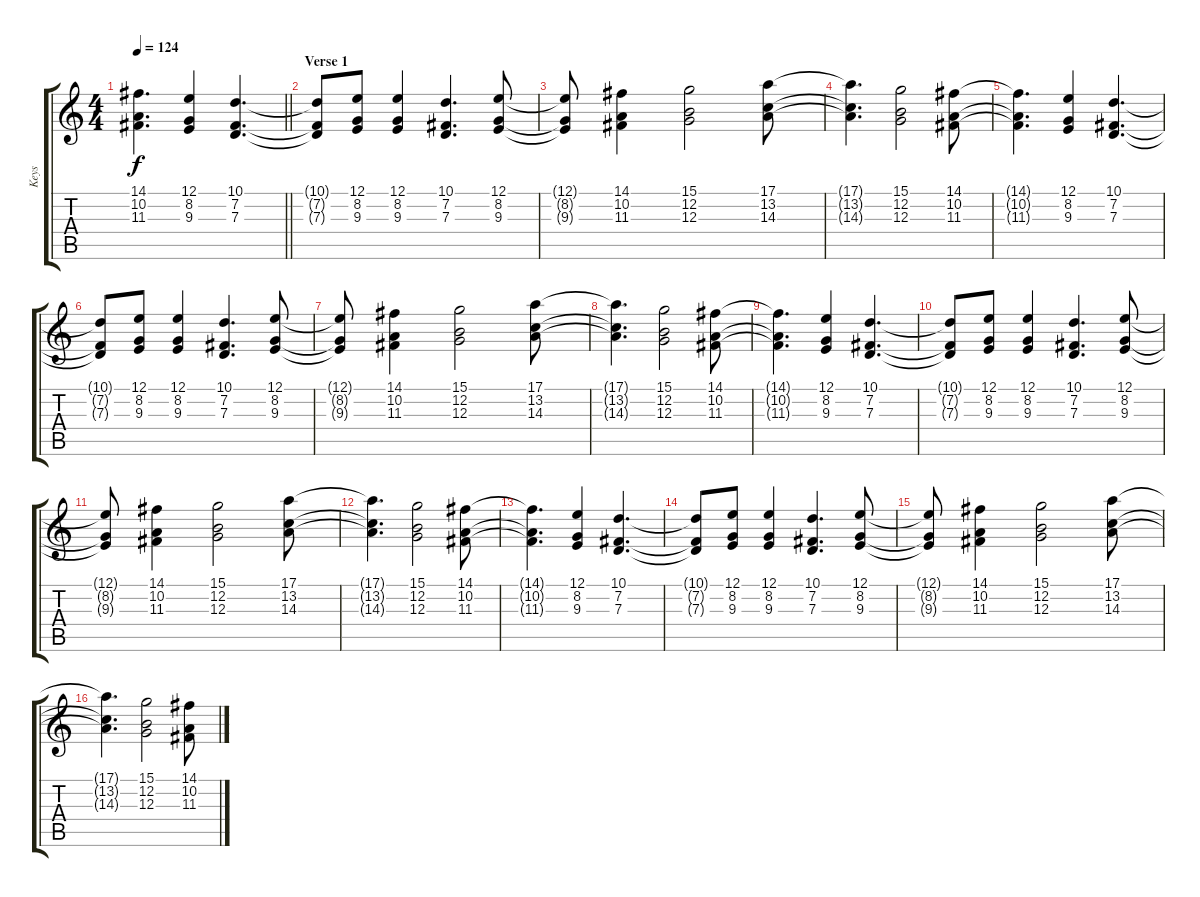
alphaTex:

\track ("Keys" "Keys") {instrument synthstrings2}
\staff {score tabs}
\tuning (E4 B3 G3 D3 A2 E2) {hide}
\ts (4 4)
\tempo 124
\clef g2
\barLineRight lightlight
\ks c
(14.1{t} 10.2{t} 11.3{t}).4{d dy f} (12.1 8.2 9.3).4 (10.1 7.2 7.3).4{d} |
\section ("" "Verse 1")
(10.1{t} 7.2{t} 7.3{t}).8 (12.1 8.2 9.3).8 (12.1 8.2 9.3).4 (10.1 7.2 7.3).4{d} (12.1 8.2 9.3).8 |
(12.1{t} 8.2{t} 9.3{t}).8 (14.1 10.2 11.3).4 (15.1 12.2 12.3).2 (17.1 13.2 14.3).8 |
(17.1{t} 13.2{t} 14.3{t}).4{d} (15.1 12.2 12.3).2 (14.1 10.2 11.3).8 |
(14.1{t} 10.2{t} 11.3{t}).4{d} (12.1 8.2 9.3).4 (10.1 7.2 7.3).4{d} |
(10.1{t} 7.2{t} 7.3{t}).8 (12.1 8.2 9.3).8 (12.1 8.2 9.3).4 (10.1 7.2 7.3).4{d} (12.1 8.2 9.3).8 |
(12.1{t} 8.2{t} 9.3{t}).8 (14.1 10.2 11.3).4 (15.1 12.2 12.3).2 (17.1 13.2 14.3).8 |
(17.1{t} 13.2{t} 14.3{t}).4{d} (15.1 12.2 12.3).2 (14.1 10.2 11.3).8 |
(14.1{t} 10.2{t} 11.3{t}).4{d} (12.1 8.2 9.3).4 (10.1 7.2 7.3).4{d} |
(10.1{t} 7.2{t} 7.3{t}).8 (12.1 8.2 9.3).8 (12.1 8.2 9.3).4 (10.1 7.2 7.3).4{d} (12.1 8.2 9.3).8 |
(12.1{t} 8.2{t} 9.3{t}).8 (14.1 10.2 11.3).4 (15.1 12.2 12.3).2 (17.1 13.2 14.3).8 |
(17.1{t} 13.2{t} 14.3{t}).4{d} (15.1 12.2 12.3).2 (14.1 10.2 11.3).8 |
(14.1{t} 10.2{t} 11.3{t}).4{d} (12.1 8.2 9.3).4 (10.1 7.2 7.3).4{d} |
(10.1{t} 7.2{t} 7.3{t}).8 (12.1 8.2 9.3).8 (12.1 8.2 9.3).4 (10.1 7.2 7.3).4{d} (12.1 8.2 9.3).8 |
(12.1{t} 8.2{t} 9.3{t}).8 (14.1 10.2 11.3).4 (15.1 12.2 12.3).2 (17.1 13.2 14.3).8 |
(17.1{t} 13.2{t} 14.3{t}).4{d} (15.1 12.2 12.3).2 (14.1 10.2 11.3).8
